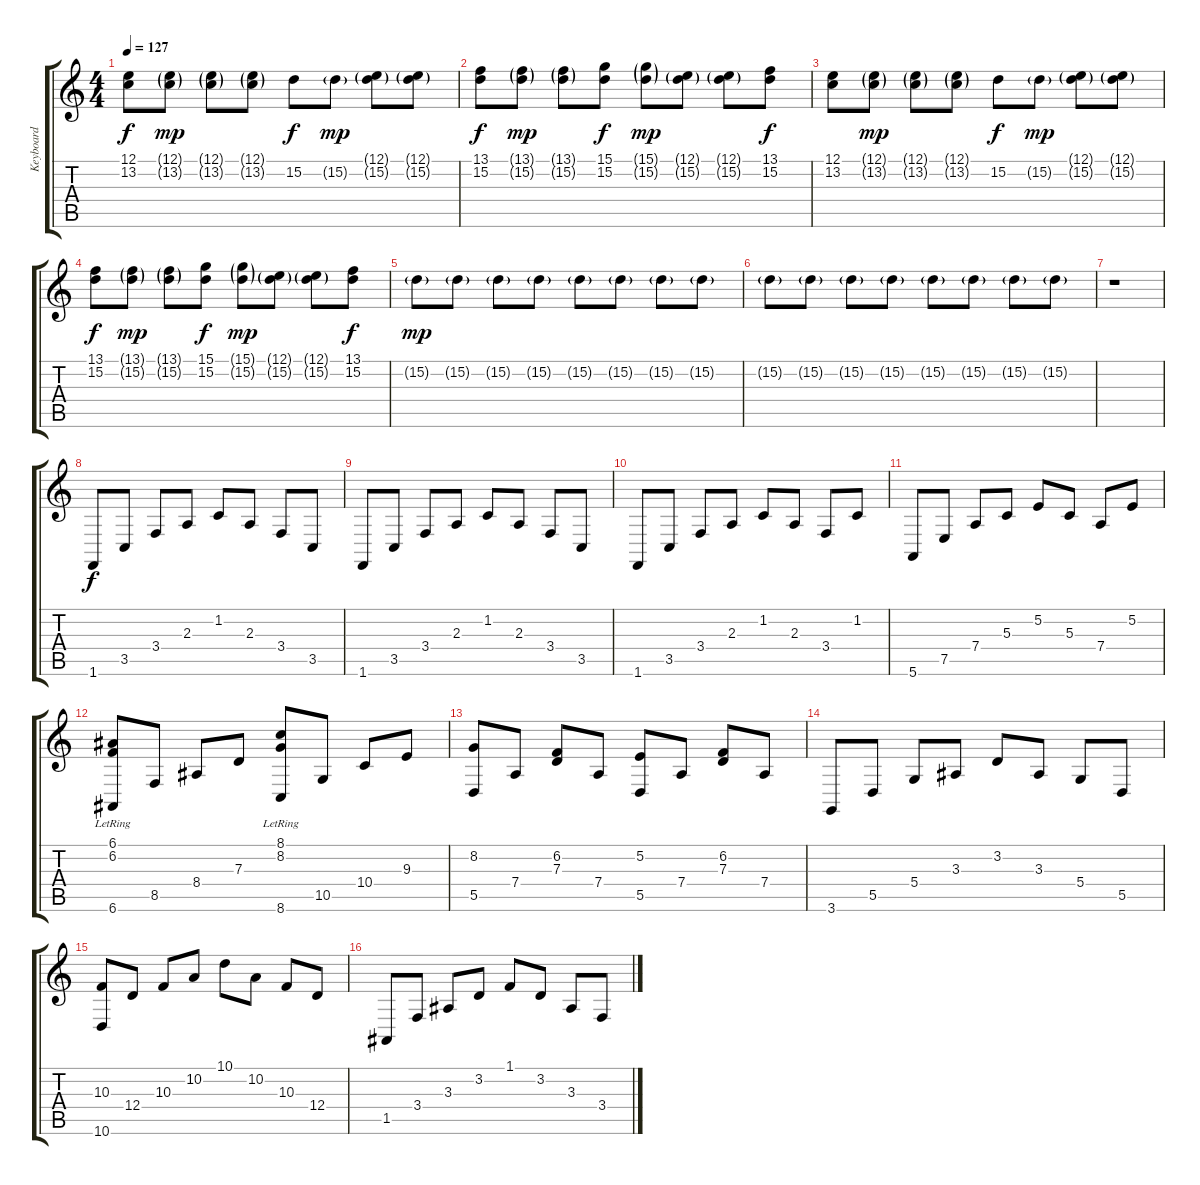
\track ("Keyboard" "Keyboard") {instrument electricgrandpiano}
\staff {score tabs}
\tuning (E4 B3 G3 D3 A2 E2) {hide}
\ts (4 4)
\tempo 127
\clef g2
\ks c
(12.1 13.2).8{dy f} (12.1{g} 13.2{g}).8{dy mp} (12.1{g} 13.2{g}).8 (12.1{g} 13.2{g}).8 15.2.8{dy f} 15.2{g}.8{dy mp} (12.1{g} 15.2{g}).8 (12.1{g} 15.2{g}).8 |
(13.1 15.2).8{dy f} (13.1{g} 15.2{g}).8{dy mp} (13.1{g} 15.2{g}).8 (15.1 15.2).8{dy f} (15.1{g} 15.2{g}).8{dy mp} (12.1{g} 15.2{g}).8 (12.1{g} 15.2{g}).8 (13.1 15.2).8{dy f} |
(12.1 13.2).8 (12.1{g} 13.2{g}).8{dy mp} (12.1{g} 13.2{g}).8 (12.1{g} 13.2{g}).8 15.2.8{dy f} 15.2{g}.8{dy mp} (12.1{g} 15.2{g}).8 (12.1{g} 15.2{g}).8 |
(13.1 15.2).8{dy f} (13.1{g} 15.2{g}).8{dy mp} (13.1{g} 15.2{g}).8 (15.1 15.2).8{dy f} (15.1{g} 15.2{g}).8{dy mp} (12.1{g} 15.2{g}).8 (12.1{g} 15.2{g}).8 (13.1 15.2).8{dy f} |
15.2{g}.8{dy mp} 15.2{g}.8 15.2{g}.8 15.2{g}.8 15.2{g}.8 15.2{g}.8 15.2{g}.8 15.2{g}.8 |
15.2{g}.8 15.2{g}.8 15.2{g}.8 15.2{g}.8 15.2{g}.8 15.2{g}.8 15.2{g}.8 15.2{g}.8 |
r.1 |
1.6.8{dy f volume 6} 3.5.8 3.4.8 2.3.8 1.2.8 2.3.8 3.4.8 3.5.8 |
1.6.8{volume 6} 3.5.8 3.4.8 2.3.8 1.2.8 2.3.8 3.4.8 3.5.8 |
1.6.8{volume 8} 3.5.8 3.4.8 2.3.8 1.2.8 2.3.8 3.4.8 1.2.8 |
5.6.8 7.5.8 7.4.8 5.3.8 5.2.8 5.3.8 7.4.8 5.2.8 |
(6.1{lr} 6.2{lr} 6.6).8 8.5.8 8.4.8 7.3.8 (8.1{lr} 8.2{lr} 8.6).8 10.5.8 10.4.8 9.3.8 |
(8.2 5.5).8 7.4.8 (6.2 7.3).8 7.4.8 (5.2 5.5).8 7.4.8 (6.2 7.3).8 7.4.8 |
3.6.8 5.5.8 5.4.8 3.3.8 3.2.8 3.3.8 5.4.8 5.5.8 |
(10.3 10.6).8 12.4.8 10.3.8 10.2.8 10.1.8 10.2.8 10.3.8 12.4.8 |
1.5.8 3.4.8 3.3.8 3.2.8 1.1.8 3.2.8 3.3.8 3.4.8
